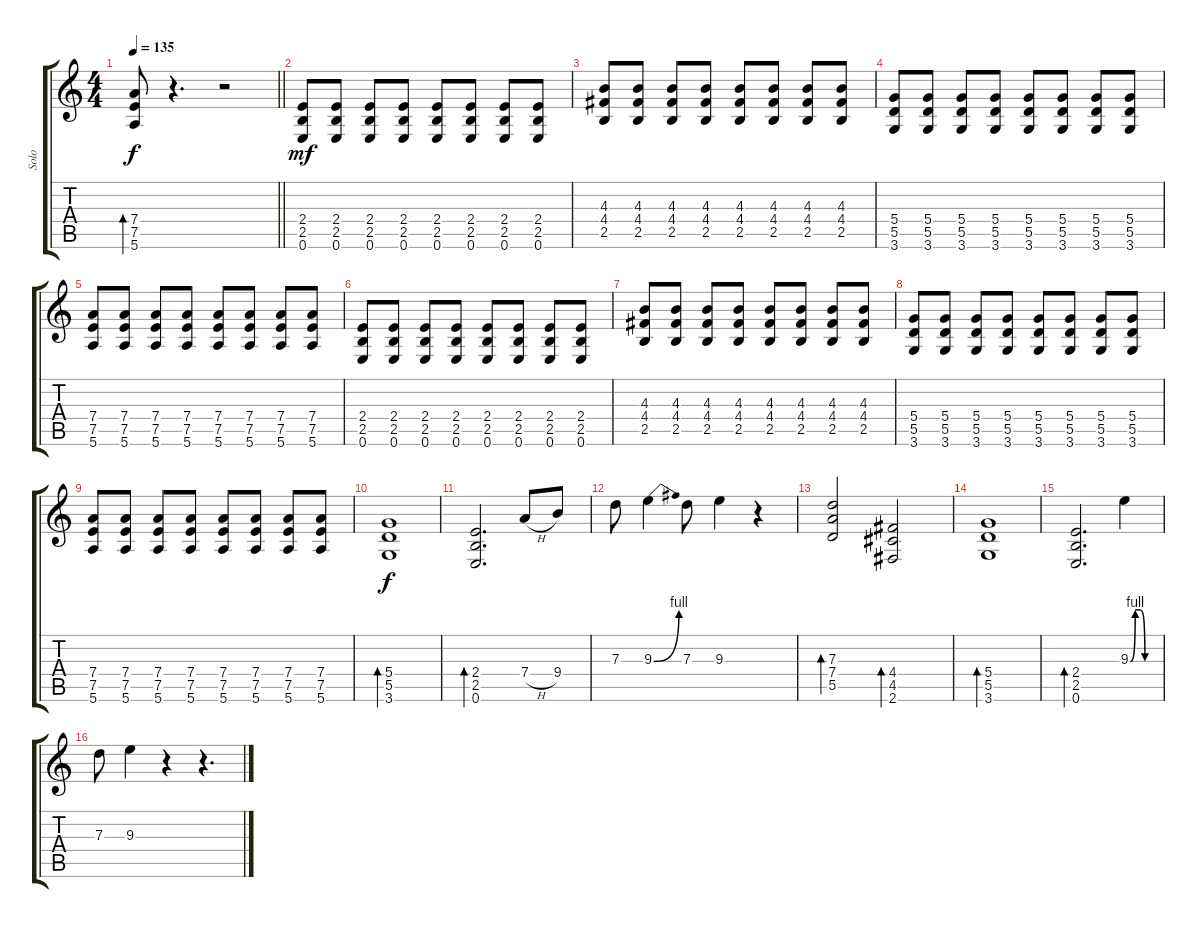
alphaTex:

\track ("Solo" "Solo") {instrument distortionguitar}
\staff {score tabs}
\tuning (E4 B3 G3 D3 A2 E2) {hide}
\ts (4 4)
\tempo 135
\clef g2
\barLineRight lightlight
\ks c
(7.4 7.5 5.6).8{bd 30 dy f} r.4{d} r.2 |
(2.4 2.5 0.6).8{dy mf} (2.4 2.5 0.6).8 (2.4 2.5 0.6).8 (2.4 2.5 0.6).8 (2.4 2.5 0.6).8 (2.4 2.5 0.6).8 (2.4 2.5 0.6).8 (2.4 2.5 0.6).8 |
(4.3 4.4 2.5).8 (4.3 4.4 2.5).8 (4.3 4.4 2.5).8 (4.3 4.4 2.5).8 (4.3 4.4 2.5).8 (4.3 4.4 2.5).8 (4.3 4.4 2.5).8 (4.3 4.4 2.5).8 |
(5.4 5.5 3.6).8 (5.4 5.5 3.6).8 (5.4 5.5 3.6).8 (5.4 5.5 3.6).8 (5.4 5.5 3.6).8 (5.4 5.5 3.6).8 (5.4 5.5 3.6).8 (5.4 5.5 3.6).8 |
(7.4 7.5 5.6).8 (7.4 7.5 5.6).8 (7.4 7.5 5.6).8 (7.4 7.5 5.6).8 (7.4 7.5 5.6).8 (7.4 7.5 5.6).8 (7.4 7.5 5.6).8 (7.4 7.5 5.6).8 |
(2.4 2.5 0.6).8 (2.4 2.5 0.6).8 (2.4 2.5 0.6).8 (2.4 2.5 0.6).8 (2.4 2.5 0.6).8 (2.4 2.5 0.6).8 (2.4 2.5 0.6).8 (2.4 2.5 0.6).8 |
(4.3 4.4 2.5).8 (4.3 4.4 2.5).8 (4.3 4.4 2.5).8 (4.3 4.4 2.5).8 (4.3 4.4 2.5).8 (4.3 4.4 2.5).8 (4.3 4.4 2.5).8 (4.3 4.4 2.5).8 |
(5.4 5.5 3.6).8 (5.4 5.5 3.6).8 (5.4 5.5 3.6).8 (5.4 5.5 3.6).8 (5.4 5.5 3.6).8 (5.4 5.5 3.6).8 (5.4 5.5 3.6).8 (5.4 5.5 3.6).8 |
(7.4 7.5 5.6).8 (7.4 7.5 5.6).8 (7.4 7.5 5.6).8 (7.4 7.5 5.6).8 (7.4 7.5 5.6).8 (7.4 7.5 5.6).8 (7.4 7.5 5.6).8 (7.4 7.5 5.6).8 |
(5.4 5.5 3.6).1{bd 60 dy f} |
(2.4 2.5 0.6).2{d bd 30} 7.4{h}.8 9.4.8 |
7.3.8 9.3{be (bend 0 0 60 4)}.4 7.3.8 9.3.4 r.4 |
(7.3 7.4 5.5).2{bd 30} (4.4 4.5 2.6).2{bd 30} |
(5.4 5.5 3.6).1{bd 30} |
(2.4 2.5 0.6).2{d bd 30} 9.3{be (custom 0 0 10 4 20 4 30 0 60 0)}.4 |
7.3.8 9.3.4 r.4 r.4{d}
